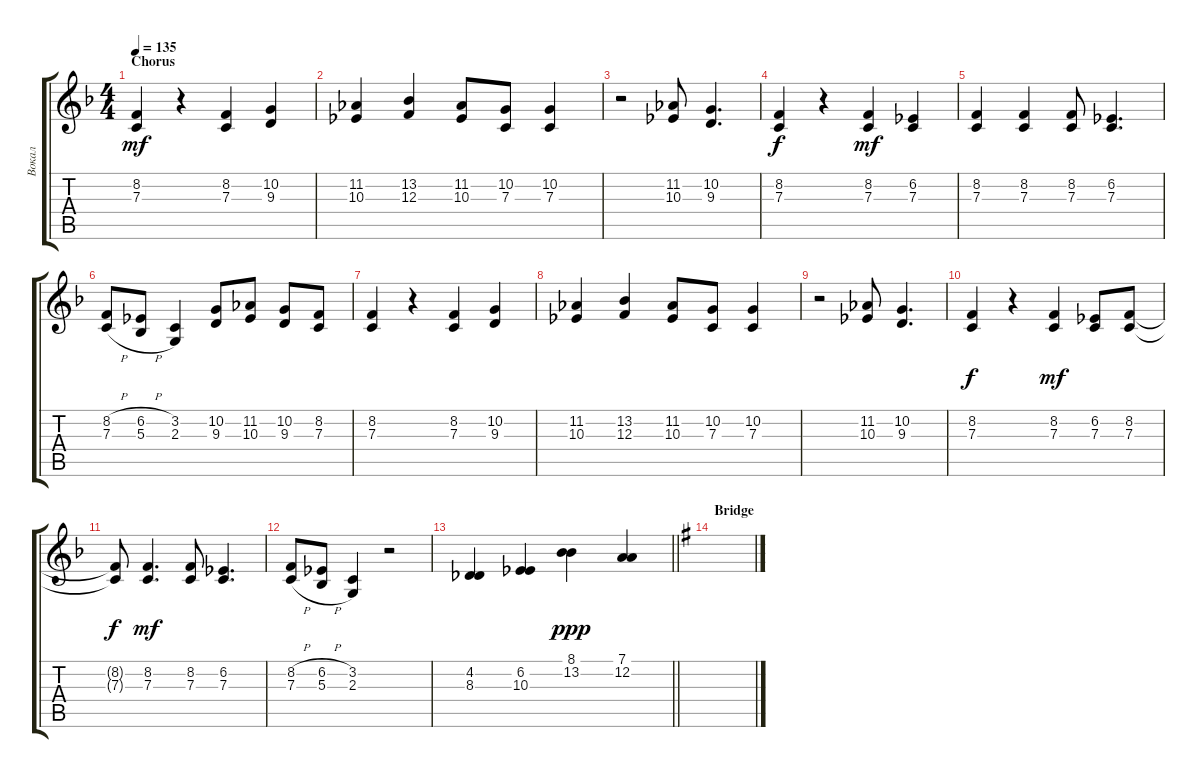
\track ("Вокал" "Вокал") {instrument trumpet}
\staff {score tabs}
\tuning (D4 A3 F3 C3 G2 D2) {hide}
\ts (4 4)
\section ("" "Chorus")
\tempo 135
\clef g2
\ks dminor
(8.2 7.3).4{dy mf} r.4 (8.2 7.3).4 (10.2 9.3).4 |
(11.2 10.3).4 (13.2 12.3).4 (11.2 10.3).8 (10.2 7.3).8 (10.2 7.3).4 |
r.2 (11.2 10.3).8 (10.2 9.3).4{d} |
(8.2 7.3).4{dy f} r.4 (8.2 7.3).4{dy mf} (6.2 7.3).4 |
(8.2 7.3).4 (8.2 7.3).4 (8.2 7.3).8 (6.2 7.3).4{d} |
(8.2{h} 7.3{h}).8 (6.2{h} 5.3{h}).8 (3.2 2.3).4 (10.2 9.3).8 (11.2 10.3).8 (10.2 9.3).8 (8.2 7.3).8 |
(8.2 7.3).4 r.4 (8.2 7.3).4 (10.2 9.3).4 |
(11.2 10.3).4 (13.2 12.3).4 (11.2 10.3).8 (10.2 7.3).8 (10.2 7.3).4 |
r.2 (11.2 10.3).8 (10.2 9.3).4{d} |
(8.2 7.3).4{dy f} r.4 (8.2 7.3).4{dy mf} (6.2 7.3).8 (8.2 7.3).8 |
(8.2{t} 7.3{t}).8{dy f} (8.2 7.3).4{d dy mf} (8.2 7.3).8 (6.2 7.3).4{d} |
(8.2{h} 7.3{h}).8 (6.2{h} 5.3{h}).8 (3.2 2.3).4 r.2 |
\barLineRight lightlight
(4.2 8.3).4 (6.2 10.3).4 (8.1 13.2).4{dy ppp} (7.1 12.2).4 |
\section ("" "Bridge")
\ks eminor
